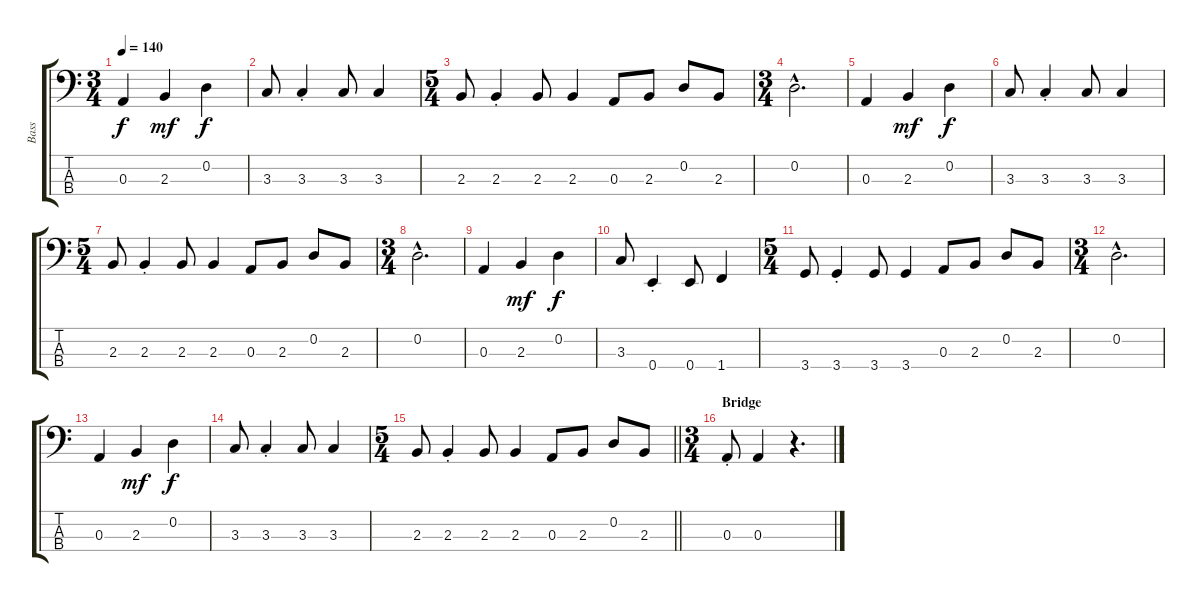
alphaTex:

\track ("Bass" "Bass") {instrument electricbassfinger}
\staff {score tabs}
\tuning (G2 D2 A1 E1) {hide}
\ts (3 4)
\tempo 140
\clef f4
\ks c
0.3.4{dy f} 2.3.4{dy mf} 0.2.4{dy f} |
3.3.8 3.3{st}.4 3.3.8 3.3.4 |
\ts (5 4)
2.3.8 2.3{st}.4 2.3.8 2.3.4 0.3.8 2.3.8 0.2.8 2.3.8 |
\ts (3 4)
0.2{hac}.2{d} |
0.3.4 2.3.4{dy mf} 0.2.4{dy f} |
3.3.8 3.3{st}.4 3.3.8 3.3.4 |
\ts (5 4)
2.3.8 2.3{st}.4 2.3.8 2.3.4 0.3.8 2.3.8 0.2.8 2.3.8 |
\ts (3 4)
0.2{hac}.2{d} |
0.3.4 2.3.4{dy mf} 0.2.4{dy f} |
3.3.8 0.4{st}.4 0.4.8 1.4.4 |
\ts (5 4)
3.4.8 3.4{st}.4 3.4.8 3.4.4 0.3.8 2.3.8 0.2.8 2.3.8 |
\ts (3 4)
0.2{hac}.2{d} |
0.3.4 2.3.4{dy mf} 0.2.4{dy f} |
3.3.8 3.3{st}.4 3.3.8 3.3.4 |
\ts (5 4)
\barLineRight lightlight
2.3.8 2.3{st}.4 2.3.8 2.3.4 0.3.8 2.3.8 0.2.8 2.3.8 |
\ts (3 4)
\section ("" "Bridge")
0.3{st}.8 0.3.4 r.4{d}
